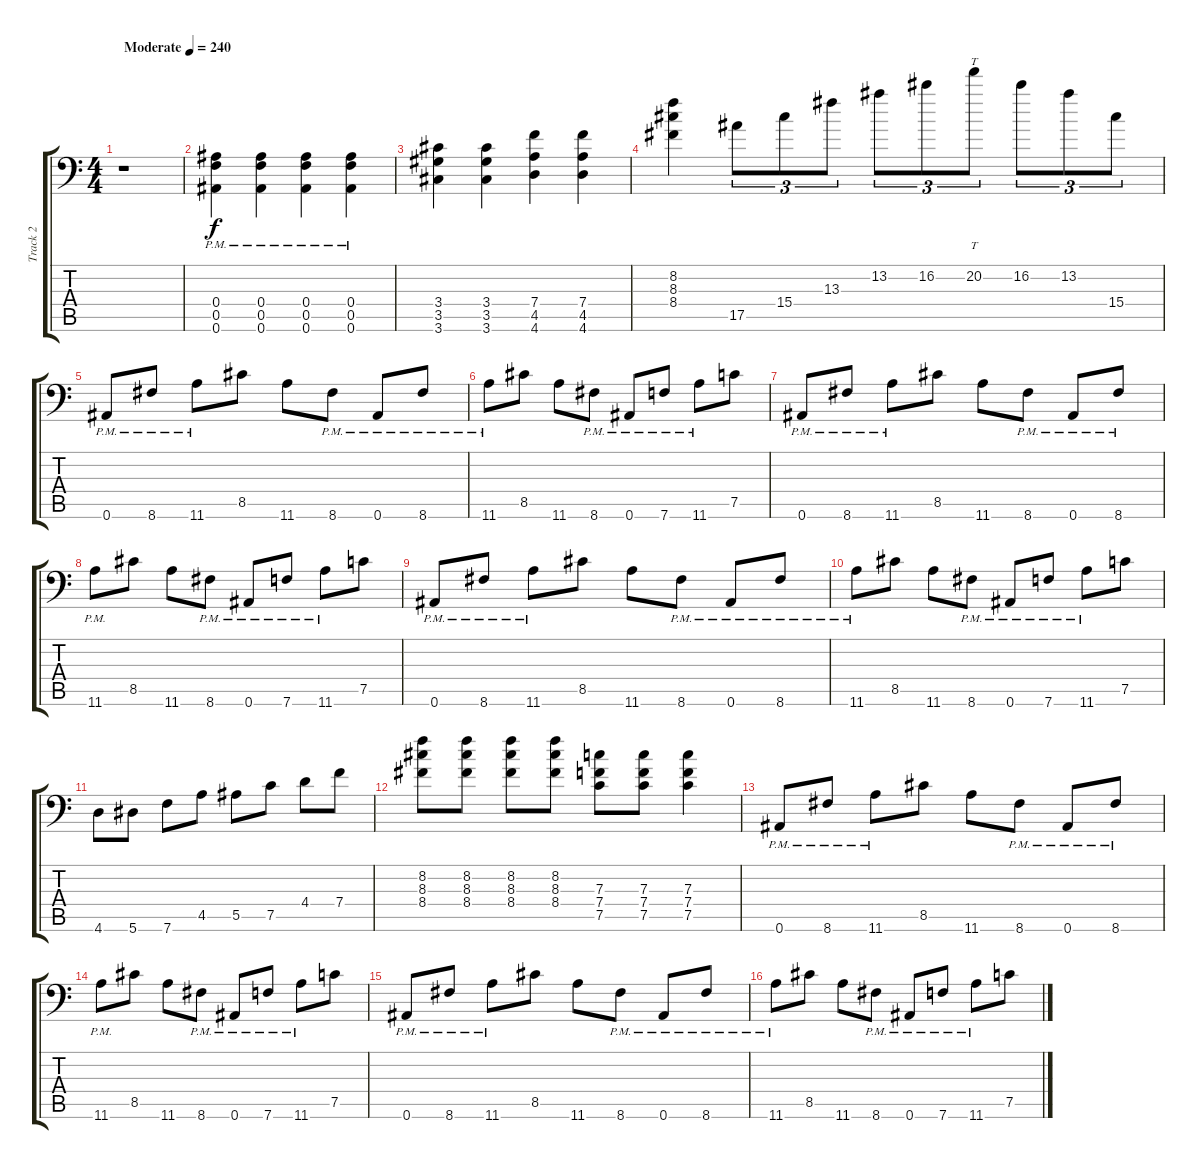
\track ("Track 2" "Track 2") {instrument distortionguitar}
\staff {score tabs}
\tuning (D4 A3 F3 Bb2 F2 Bb1) {hide}
\ts (4 4)
\tempo (240 "Moderate")
\clef f4
\ks c
r.1{dy f instrument distortionguitar} |
(0.4{pm} 0.5{pm} 0.6{pm}).4 (0.4{pm} 0.5{pm} 0.6{pm}).4 (0.4{pm} 0.5{pm} 0.6{pm}).4 (0.4{pm} 0.5{pm} 0.6{pm}).4 |
(3.4 3.5 3.6).4 (3.4 3.5 3.6).4 (7.4 4.5 4.6).4 (7.4 4.5 4.6).4 |
(8.2 8.3 8.4).4 17.5.8{tu (3 2)} 15.4.8{tu (3 2)} 13.3.8{tu (3 2)} 13.2.8{tu (3 2)} 16.2.8{tu (3 2)} 20.2.8{tt tu (3 2)} 16.2.8{tu (3 2)} 13.2.8{tu (3 2)} 15.4.8{tu (3 2)} |
0.6{pm}.8 8.6{pm}.8 11.6{pm}.8 8.5.8 11.6.8 8.6{pm}.8 0.6{pm}.8 8.6{pm}.8 |
11.6{pm}.8 8.5.8 11.6.8 8.6{pm}.8 0.6{pm}.8 7.6{pm}.8 11.6{pm}.8 7.5.8 |
0.6{pm}.8 8.6{pm}.8 11.6{pm}.8 8.5.8 11.6.8 8.6{pm}.8 0.6{pm}.8 8.6{pm}.8 |
11.6{pm}.8 8.5.8 11.6.8 8.6{pm}.8 0.6{pm}.8 7.6{pm}.8 11.6{pm}.8 7.5.8 |
0.6{pm}.8 8.6{pm}.8 11.6{pm}.8 8.5.8 11.6.8 8.6{pm}.8 0.6{pm}.8 8.6{pm}.8 |
11.6{pm}.8 8.5.8 11.6.8 8.6{pm}.8 0.6{pm}.8 7.6{pm}.8 11.6{pm}.8 7.5.8 |
4.6.8 5.6.8 7.6.8 4.5.8 5.5.8 7.5.8 4.4.8 7.4.8 |
(8.2 8.3 8.4).8 (8.2 8.3 8.4).8 (8.2 8.3 8.4).8 (8.2 8.3 8.4).8 (7.3 7.4 7.5).8 (7.3 7.4 7.5).8 (7.3 7.4 7.5).4 |
0.6{pm}.8 8.6{pm}.8 11.6{pm}.8 8.5.8 11.6.8 8.6{pm}.8 0.6{pm}.8 8.6{pm}.8 |
11.6{pm}.8 8.5.8 11.6.8 8.6{pm}.8 0.6{pm}.8 7.6{pm}.8 11.6{pm}.8 7.5.8 |
0.6{pm}.8 8.6{pm}.8 11.6{pm}.8 8.5.8 11.6.8 8.6{pm}.8 0.6{pm}.8 8.6{pm}.8 |
11.6{pm}.8 8.5.8 11.6.8 8.6{pm}.8 0.6{pm}.8 7.6{pm}.8 11.6{pm}.8 7.5.8
